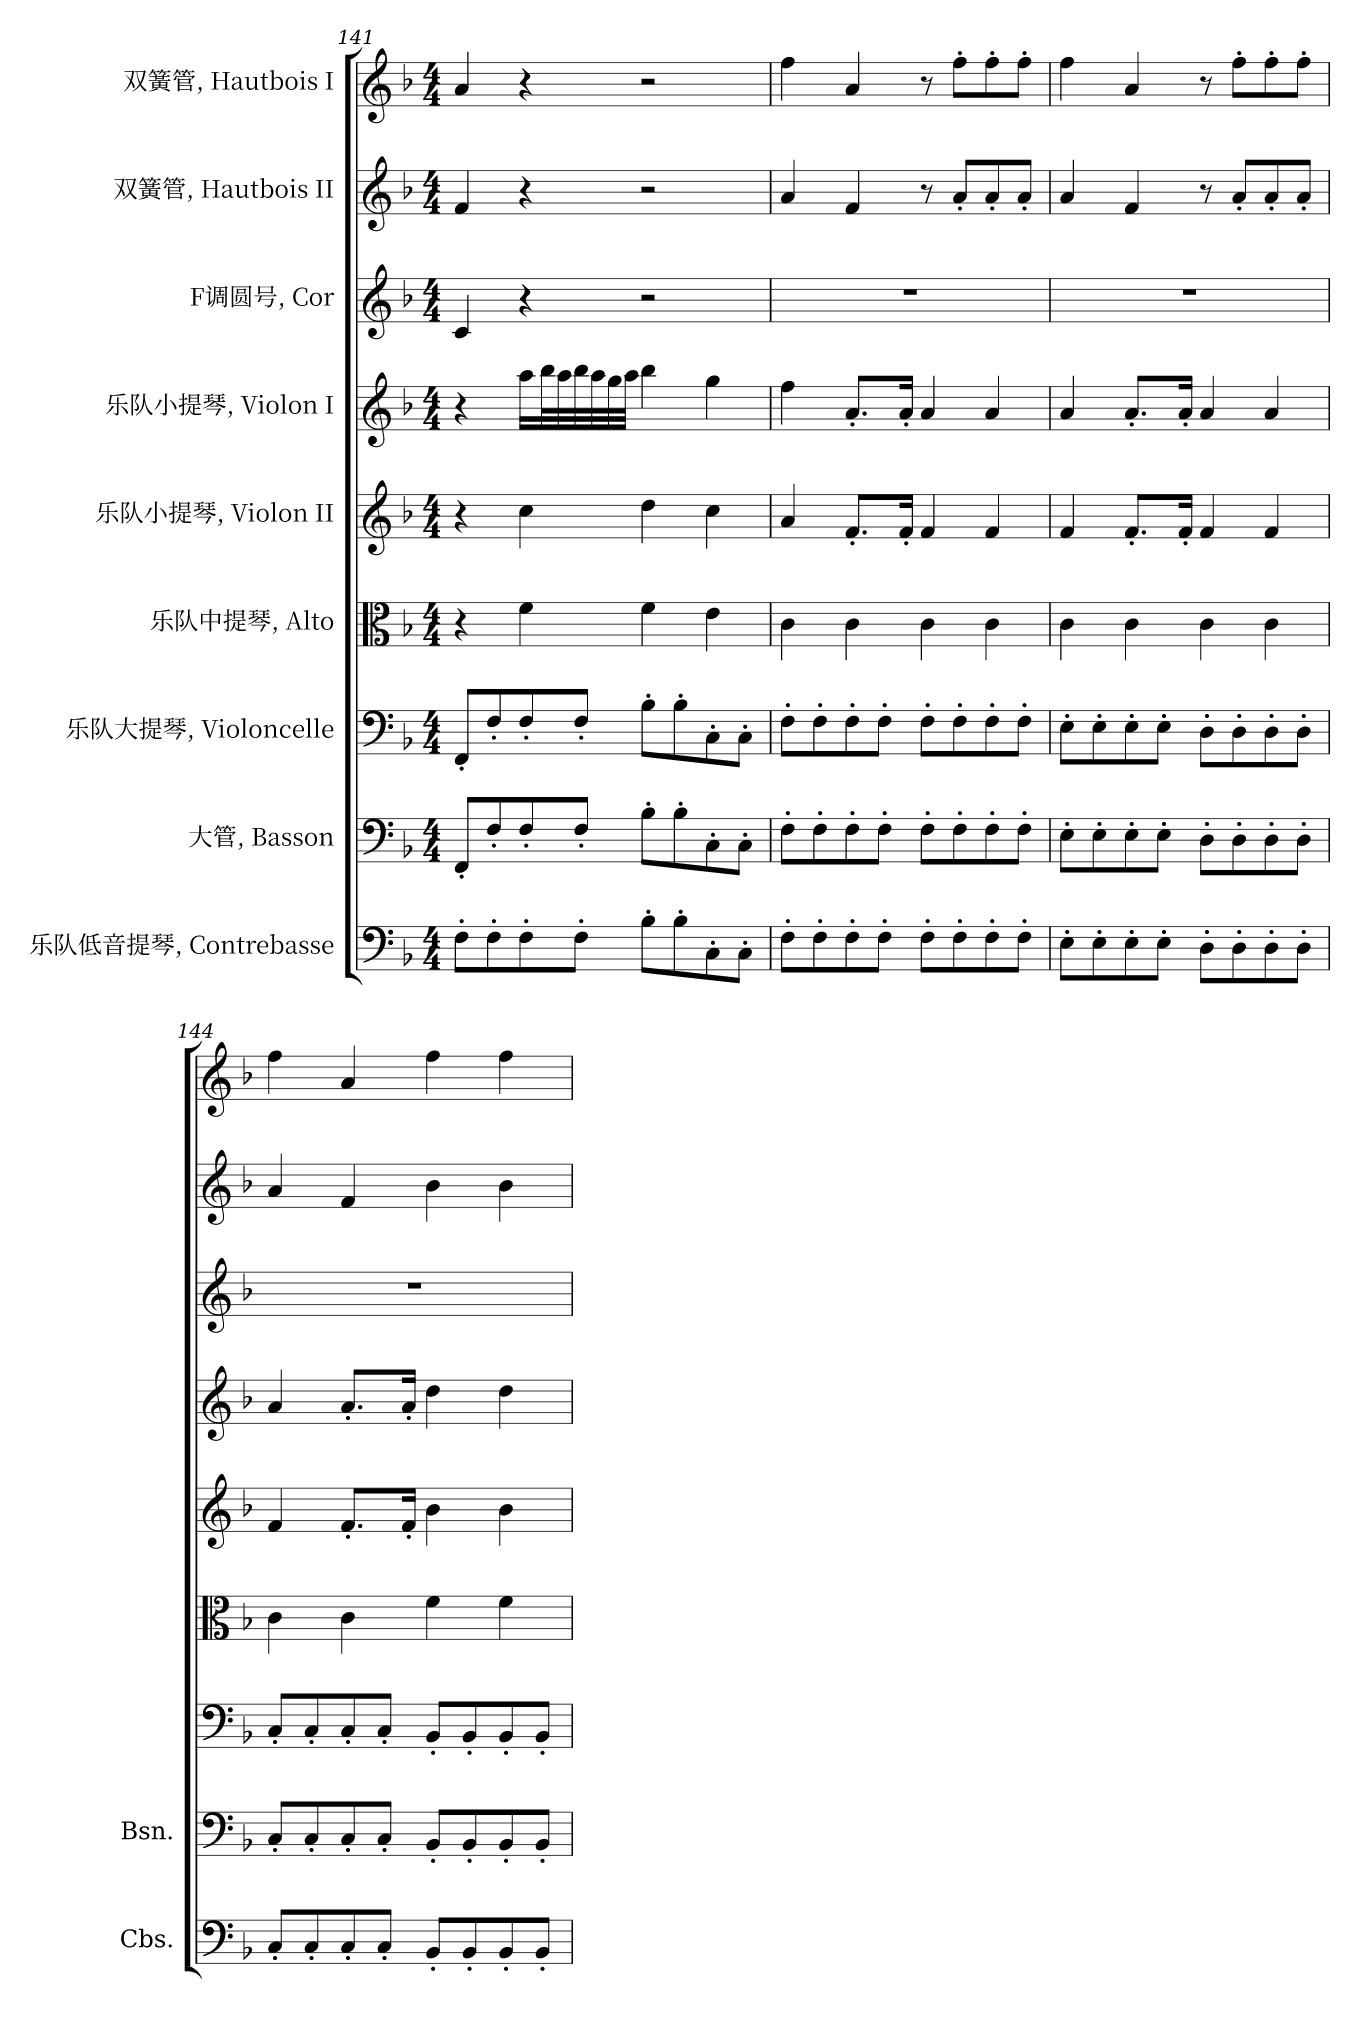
**kern	**kern	**kern	**kern	**kern	**kern	**kern	**kern	**kern
*part9	*part8	*part7	*part6	*part5	*part4	*part3	*part2	*part1
*staff9	*staff8	*staff7	*staff6	*staff5	*staff4	*staff3	*staff2	*staff1
*I"乐队低音提琴, Contrebasse	*I"大管, Basson	*I"乐队大提琴, Violoncelle	*I"乐队中提琴, Alto	*I"乐队小提琴, Violon II	*I"乐队小提琴, Violon I	*I"F调圆号, Cor	*I"双簧管, Hautbois II	*I"双簧管, Hautbois I
*I'Cbs.	*I'Bsn.	*	*	*	*	*	*	*
*clefF4	*clefF4	*clefF4	*clefC3	*clefG2	*clefG2	*clefG2	*clefG2	*clefG2
*ITrd7c12	*	*	*	*	*	*ITrd4c7	*	*
*k[b-]	*k[b-]	*k[b-]	*k[b-]	*k[b-]	*k[b-]	*k[b-e-]	*k[b-]	*k[b-]
*M4/4	*M4/4	*M4/4	*M4/4	*M4/4	*M4/4	*M4/4	*M4/4	*M4/4
=141	=141	=141	=141	=141	=141	=141	=141	=141
8FF'\L	8FF'/L	8FF'/L	4r	4r	4r	4F/	4f/	4a/
8FF'\	8F'/	8F'/	.	.	.	.	.	.
8FF'\	8F'/	8F'/	4f\	4cc\	16aa\LL	4r	4r	4r
.	.	.	.	.	32bb-\L	.	.	.
.	.	.	.	.	32aa\	.	.	.
8FF'\J	8F'/J	8F'/J	.	.	32bb-\	.	.	.
.	.	.	.	.	32aa\	.	.	.
.	.	.	.	.	32gg\	.	.	.
.	.	.	.	.	32aa\JJJ	.	.	.
8BB-'\L	8B-'\L	8B-'\L	4f\	4dd\	4bb-\	2r	2r	2r
8BB-'\	8B-'\	8B-'\	.	.	.	.	.	.
8CC'\	8C'\	8C'\	4e\	4cc\	4gg\	.	.	.
8CC'\J	8C'\J	8C'\J	.	.	.	.	.	.
!!LO:PB:g=z
=142	=142	=142	=142	=142	=142	=142	=142	=142
8FF'\L	8F'\L	8F'\L	4c\	4a/	4ff\	1r	4a/	4ff\
8FF'\	8F'\	8F'\	.	.	.	.	.	.
8FF'\	8F'\	8F'\	4c\	8.f'/L	8.a'/L	.	4f/	4a/
8FF'\J	8F'\J	8F'\J	.	.	.	.	.	.
.	.	.	.	16f'/Jk	16a'/Jk	.	.	.
8FF'\L	8F'\L	8F'\L	4c\	4f/	4a/	.	8r	8r
8FF'\	8F'\	8F'\	.	.	.	.	8a'/L	8ff'\L
8FF'\	8F'\	8F'\	4c\	4f/	4a/	.	8a'/	8ff'\
8FF'\J	8F'\J	8F'\J	.	.	.	.	8a'/J	8ff'\J
=143	=143	=143	=143	=143	=143	=143	=143	=143
8EE'\L	8E'\L	8E'\L	4c\	4f/	4a/	1r	4a/	4ff\
8EE'\	8E'\	8E'\	.	.	.	.	.	.
8EE'\	8E'\	8E'\	4c\	8.f'/L	8.a'/L	.	4f/	4a/
8EE'\J	8E'\J	8E'\J	.	.	.	.	.	.
.	.	.	.	16f'/Jk	16a'/Jk	.	.	.
8DD'\L	8D'\L	8D'\L	4c\	4f/	4a/	.	8r	8r
8DD'\	8D'\	8D'\	.	.	.	.	8a'/L	8ff'\L
8DD'\	8D'\	8D'\	4c\	4f/	4a/	.	8a'/	8ff'\
8DD'\J	8D'\J	8D'\J	.	.	.	.	8a'/J	8ff'\J
=144	=144	=144	=144	=144	=144	=144	=144	=144
*	*	*	*	*	*	*	*	*MM110
8CC'/L	8C'/L	8C'/L	4c\	4f/	4a/	1r	4a/	4ff\
8CC'/	8C'/	8C'/	.	.	.	.	.	.
*	*	*	*	*	*	*	*	*MM108
8CC'/	8C'/	8C'/	4c\	8.f'/L	8.a'/L	.	4f/	4a/
8CC'/J	8C'/J	8C'/J	.	.	.	.	.	.
.	.	.	.	16f'/Jk	16a'/Jk	.	.	.
*	*	*	*	*	*	*	*	*MM106
8BBB-'/L	8BB-'/L	8BB-'/L	4f\	4b-\	4dd\	.	4b-\	4ff\
8BBB-'/	8BB-'/	8BB-'/	.	.	.	.	.	.
*	*	*	*	*	*	*	*	*MM104
8BBB-'/	8BB-'/	8BB-'/	4f\	4b-\	4dd\	.	4b-\	4ff\
8BBB-'/J	8BB-'/J	8BB-'/J	.	.	.	.	.	.
=	=	=	=	=	=	=	=	=
*-	*-	*-	*-	*-	*-	*-	*-	*-
